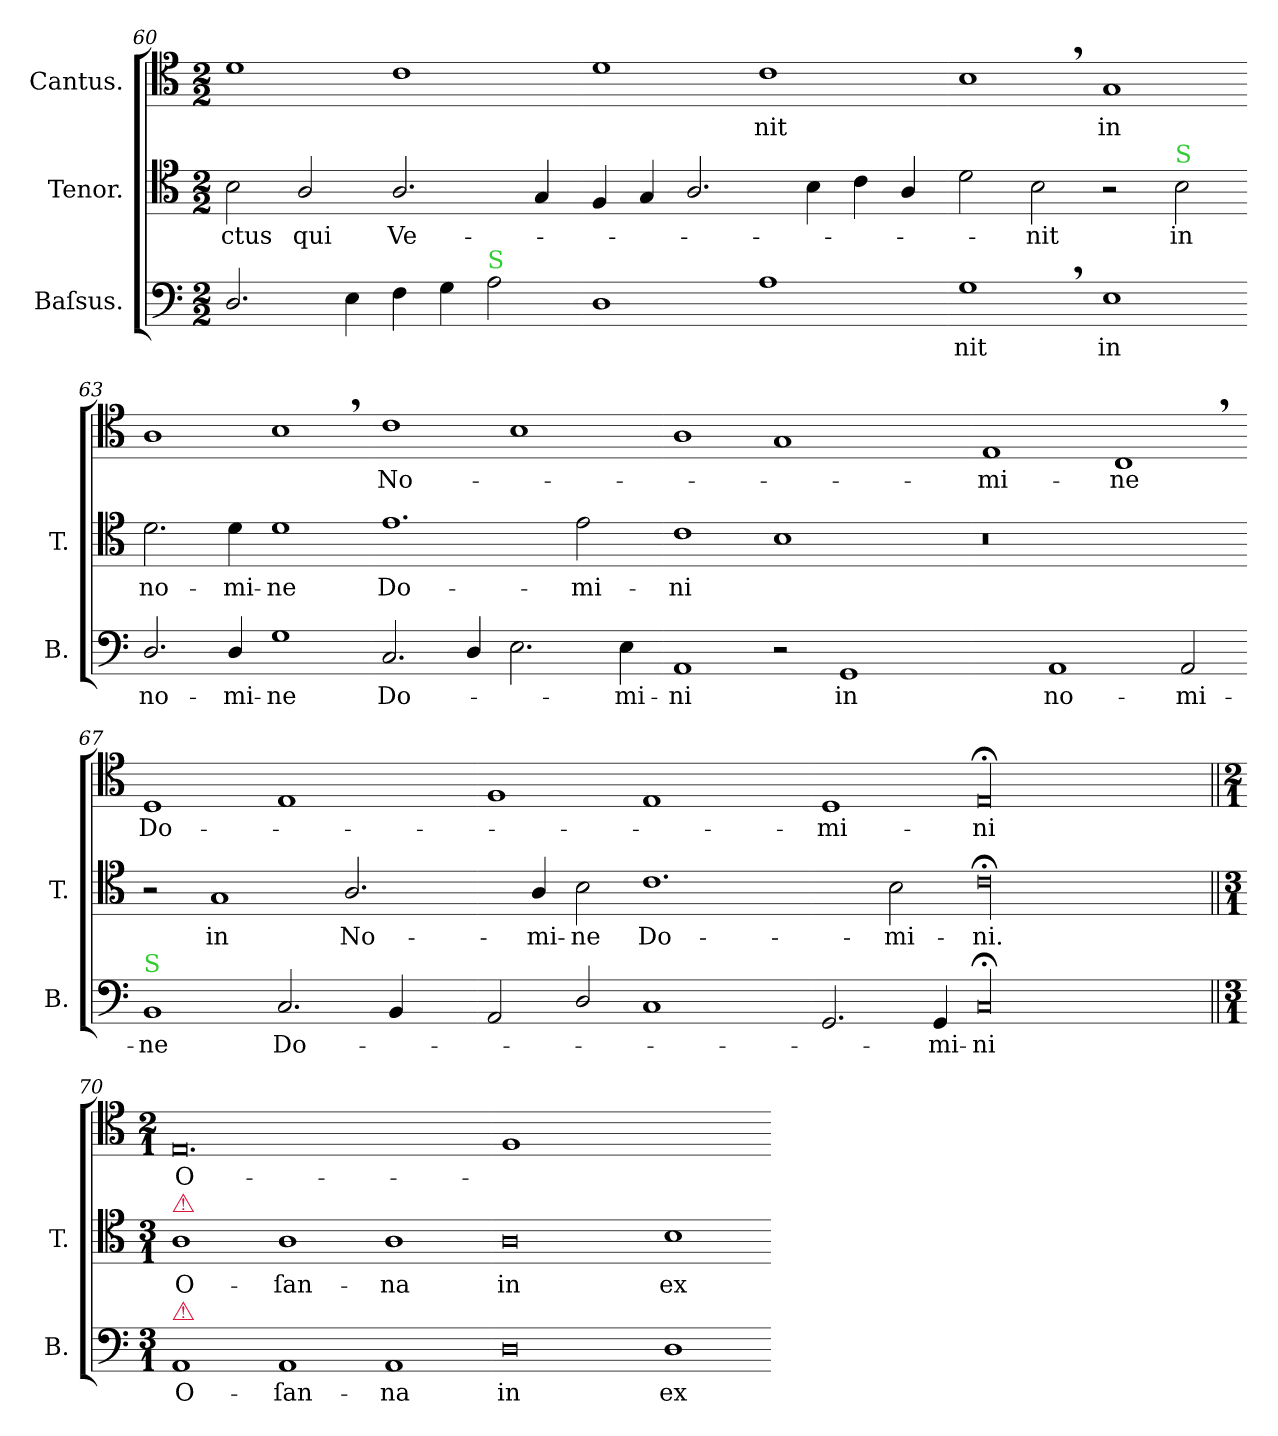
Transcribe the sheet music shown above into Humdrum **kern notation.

**kern	**text	**kern	**text	**kern	**text
*part3	*part3	*part2	*part2	*part1	*part1
*staff3	*staff3	*staff2	*staff2	*staff1	*staff1
*I"Baſsus.	*	*I"Tenor.	*	*I"Cantus.	*
*I'B.	*	*I'T.	*	*	*
*clefF4	*	*clefC4	*	*clefC4	*
*k[]	*	*k[]	*	*k[]	*
*M2/2	*	*M2/2	*	*M2/2	*
=60	=60	=60	=60	=60	=60
2.D/	.	2B\	-ctus	1d\	.
.	.	2A/	qui	.	.
4E\	.	.	.	.	.
4F\	.	2.A/	Ve-	1c\	.
4G\	.	.	.	.	.
!LO:TX:a:color=limegreen:t=S	!	!	!	!	!
2A\	.	.	.	.	.
.	.	4G/	.	.	.
=61-	=61-	=61-	=61-	=61-	=61-
1D\	.	4F/	.	1d\	.
.	.	4G/	.	.	.
.	.	2.A/	.	.	.
1A\	.	.	.	1c\	-nit
.	.	4B\	.	.	.
.	.	4c\	.	.	.
.	.	4A/	.	.	.
=62-	=62-	=62-	=62-	=62-	=62-
1G,\	-nit	2d\	.	1B,\	.
.	.	2B\	-nit	.	.
1E\	in	2r	.	1G/	in
!	!	!LO:TX:a:color=limegreen:t=S	!	!	!
.	.	2B\	in	.	.
=63-	=63-	=63-	=63-	=63-	=63-
2.D/	no-	2.d\	no-	1A\	.
4D/	-mi-	4d\	-mi-	.	.
1G\	-ne	1d\	-ne	1B,\	.
=64-	=64-	=64-	=64-	=64-	=64-
2.C/	Do-	1.e\	Do-	1c\	No-
4D/	.	.	.	.	.
2.E\	.	.	.	1B\	.
.	.	2e\	-mi-	.	.
4E\	-mi-	.	.	.	.
=65-	=65-	=65-	=65-	=65-	=65-
1AA/	-ni	1c\	-ni	1A\	.
2r	.	1B\	.	1G/	.
1GG/	in	.	.	.	.
.	.	2ryy	.	2ryy	.
=66-	=66-	=66-	=66-	=66-	=66-
2ryy	.	0r	.	1E/	-mi-
1AA/	no-	.	.	.	.
.	.	.	.	1C,/	-ne
2AA/	-mi-	.	.	.	.
=67-	=67-	=67-	=67-	=67-	=67-
!LO:TX:a:color=limegreen:t=S	!	!	!	!	!
1BB/	-ne	2r	.	1D/	Do-
.	.	1G/	in	.	.
2.C/	Do-	.	.	1E/	.
.	.	2.A/	No-	.	.
4BB/	.	.	.	.	.
4ryy	.	.	.	4ryy	.
=68-	=68-	=68-	=68-	=68-	=68-
2AA/	.	4ryy	.	1F/	.
.	.	4A/	-mi-	.	.
2D/	.	2B\	-ne	.	.
1C/	.	1.c\	Do-	1E/	.
2ryy	.	.	.	2ryy	.
=69-	=69-	=69-	=69-	=69-	=69-
2.GG/	.	2ryy	.	1D/	-mi-
.	.	2B\	-mi-	.	.
4GG/	-mi-	.	.	.	.
00C;</	-ni	00c;<\	-ni.	00E;</	-ni
=70||	=70||	=70||	=70||	=70||	=70||
*M3/1	*	*M3/1	*	*M2/1	*
!	!	!LO:TX:a:color=crimson:t=⚠	!	!	!
!LO:TX:a:color=crimson:t=⚠	!	!	!	!	!
1AA/	O-	1A\	O-	0.E/	O-
1AA/	-ſan-	1A\	-ſan-	.	.
1AA/	-na	1A\	-na	.	.
=71-	=71-	=71-	=71-	=71-	=71-
!	!	!	!	!LO:N:vis=1	!
0D\	in	0A\	in	0.F/	.
1D\	ex-	1B\	ex-	.	.
=-	=-	=-	=-	=-	=-
*-	*-	*-	*-	*-	*-
